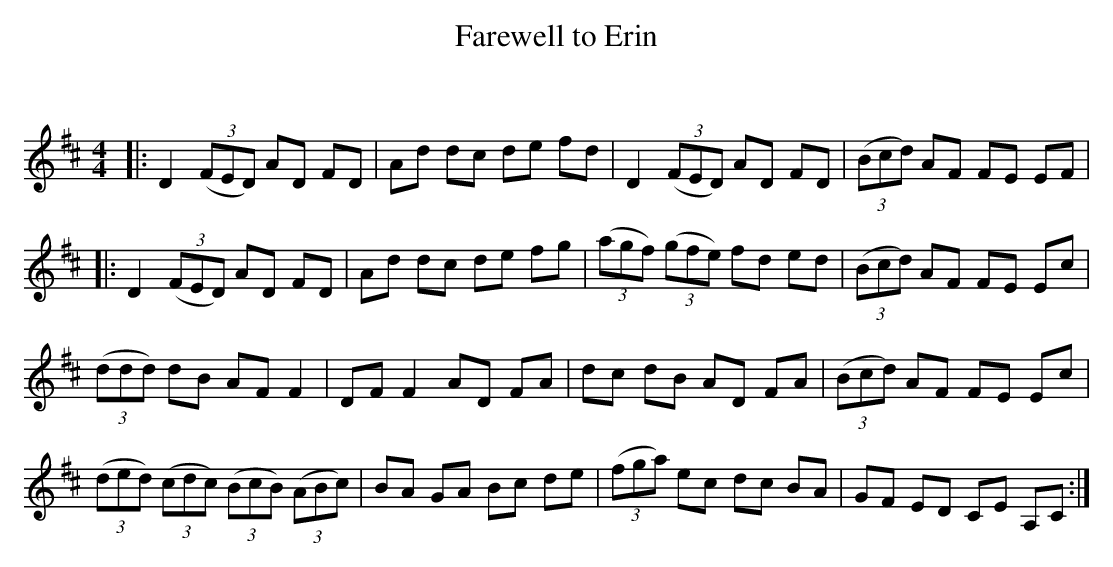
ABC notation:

X:1
T: Farewell to Erin
C:
Q: 232
K:D
M:4/4
L:1/8
|:D2 ((3FED) AD FD|Ad dc de fd|D2 ((3FED) AD FD|((3Bcd) AF FE EF|
|:D2 ((3FED) AD FD|Ad dc de fg|((3agf) ((3gfe) fd ed|((3Bcd) AF FE Ec|
((3ddd) dB AF F2|DF F2 AD FA|dc dB AD FA|((3Bcd) AF FE Ec|
((3ded) ((3cdc) ((3BcB) ((3ABc)|BA GA Bc de|((3fga) ec dc BA|GF ED CE A,C:|
